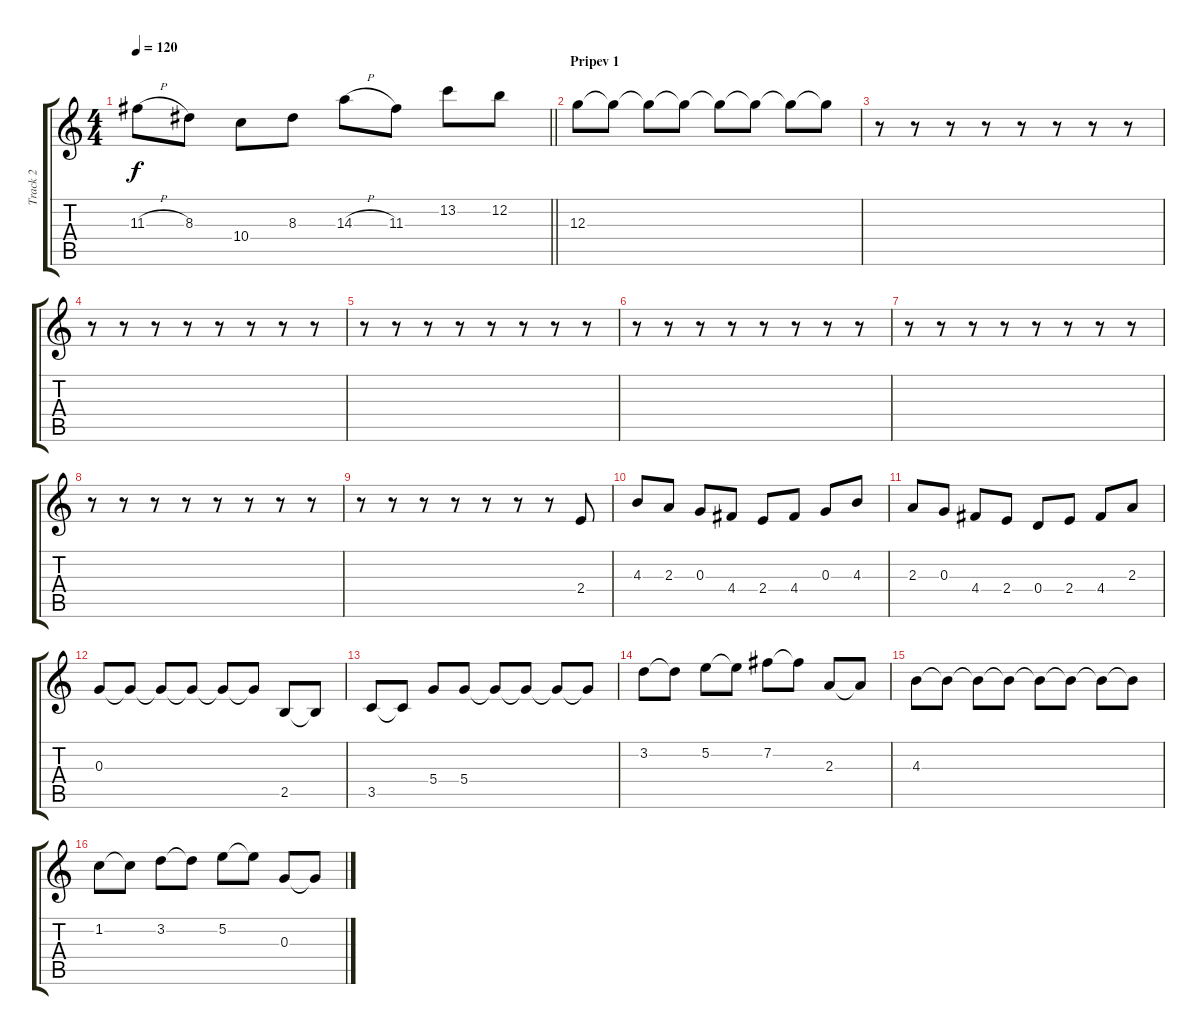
\track ("Track 2" "Track 2") {instrument acousticguitarsteel}
\staff {score tabs}
\tuning (E4 B3 G3 D3 A2 E2) {hide}
\ts (4 4)
\tempo 120
\clef g2
\barLineRight lightlight
\ks c
11.3{h}.8{dy f} 8.3.8 10.4.8 8.3.8 14.3{h}.8 11.3.8 13.2.8 12.2.8 |
\section ("" "Pripev 1")
12.3.8 12.3{t}.8 12.3{t}.8 12.3{t}.8 12.3{t}.8 12.3{t}.8 12.3{t}.8 12.3{t}.8 |
r.8 r.8 r.8 r.8 r.8 r.8 r.8 r.8 |
r.8 r.8 r.8 r.8 r.8 r.8 r.8 r.8 |
r.8 r.8 r.8 r.8 r.8 r.8 r.8 r.8 |
r.8 r.8 r.8 r.8 r.8 r.8 r.8 r.8 |
r.8 r.8 r.8 r.8 r.8 r.8 r.8 r.8 |
r.8 r.8 r.8 r.8 r.8 r.8 r.8 r.8 |
r.8 r.8 r.8 r.8 r.8 r.8 r.8 2.4.8 |
4.3.8 2.3.8 0.3.8 4.4.8 2.4.8 4.4.8 0.3.8 4.3.8 |
2.3.8 0.3.8 4.4.8 2.4.8 0.4.8 2.4.8 4.4.8 2.3.8 |
0.3.8 0.3{t}.8 0.3{t}.8 0.3{t}.8 0.3{t}.8 0.3{t}.8 2.5.8 2.5{t}.8 |
3.5.8 3.5{t}.8 5.4.8 5.4.8 5.4{t}.8 5.4{t}.8 5.4{t}.8 5.4{t}.8 |
3.2.8 3.2{t}.8 5.2.8 5.2{t}.8 7.2.8 7.2{t}.8 2.3.8 2.3{t}.8 |
4.3.8 4.3{t}.8 4.3{t}.8 4.3{t}.8 4.3{t}.8 4.3{t}.8 4.3{t}.8 4.3{t}.8 |
1.2.8 1.2{t}.8 3.2.8 3.2{t}.8 5.2.8 5.2{t}.8 0.3.8 0.3{t}.8
